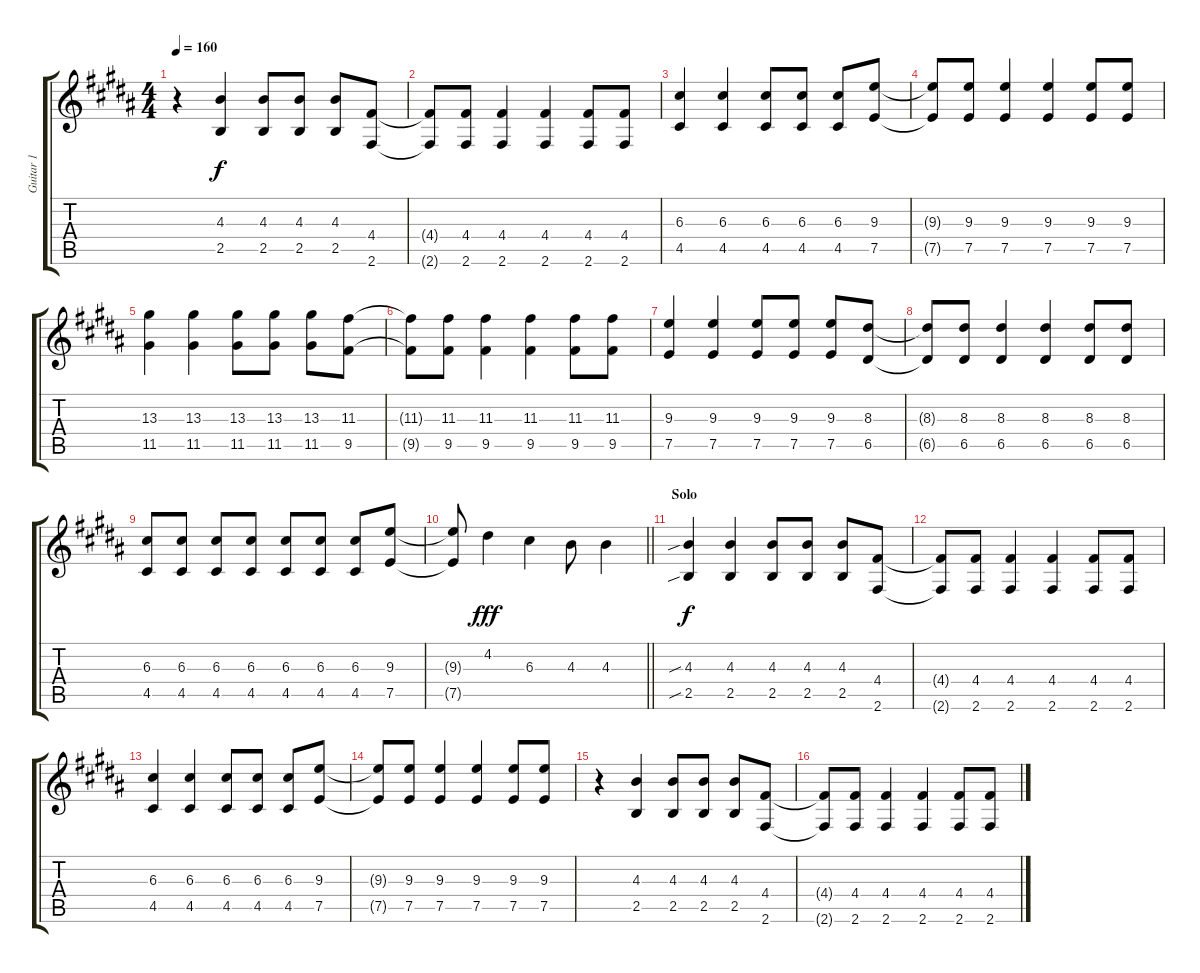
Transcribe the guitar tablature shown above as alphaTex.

\track ("Guitar 1" "Guitar 1") {instrument distortionguitar}
\staff {score tabs}
\tuning (E4 B3 G3 D3 A2 E2) {hide}
\ts (4 4)
\tempo 160
\clef g2
\ks b
r.4{dy f} (4.3 2.5).4 (4.3 2.5).8 (4.3 2.5).8 (4.3 2.5).8 (4.4 2.6).8 |
(4.4{t} 2.6{t}).8 (4.4 2.6).8 (4.4 2.6).4 (4.4 2.6).4 (4.4 2.6).8 (4.4 2.6).8 |
(6.3 4.5).4 (6.3 4.5).4 (6.3 4.5).8 (6.3 4.5).8 (6.3 4.5).8 (9.3 7.5).8 |
(9.3{t} 7.5{t}).8 (9.3 7.5).8 (9.3 7.5).4 (9.3 7.5).4 (9.3 7.5).8 (9.3 7.5).8 |
(13.3 11.5).4 (13.3 11.5).4 (13.3 11.5).8 (13.3 11.5).8 (13.3 11.5).8 (11.3 9.5).8 |
(11.3{t} 9.5{t}).8 (11.3 9.5).8 (11.3 9.5).4 (11.3 9.5).4 (11.3 9.5).8 (11.3 9.5).8 |
(9.3 7.5).4 (9.3 7.5).4 (9.3 7.5).8 (9.3 7.5).8 (9.3 7.5).8 (8.3 6.5).8 |
(8.3{t} 6.5{t}).8 (8.3 6.5).8 (8.3 6.5).4 (8.3 6.5).4 (8.3 6.5).8 (8.3 6.5).8 |
(6.3 4.5).8 (6.3 4.5).8 (6.3 4.5).8 (6.3 4.5).8 (6.3 4.5).8 (6.3 4.5).8 (6.3 4.5).8 (9.3 7.5).8 |
\barLineRight lightlight
(9.3{t} 7.5{t}).8 4.2.4{dy fff volume 12 instrument lead1square} 6.3.4 4.3.8 4.3.4 |
\section ("" "Solo")
(4.3{sib} 2.5{sib}).4{dy f volume 13 instrument distortionguitar} (4.3 2.5).4 (4.3 2.5).8 (4.3 2.5).8 (4.3 2.5).8 (4.4 2.6).8 |
(4.4{t} 2.6{t}).8 (4.4 2.6).8 (4.4 2.6).4 (4.4 2.6).4 (4.4 2.6).8 (4.4 2.6).8 |
(6.3 4.5).4 (6.3 4.5).4 (6.3 4.5).8 (6.3 4.5).8 (6.3 4.5).8 (9.3 7.5).8 |
(9.3{t} 7.5{t}).8 (9.3 7.5).8 (9.3 7.5).4 (9.3 7.5).4 (9.3 7.5).8 (9.3 7.5).8 |
r.4 (4.3 2.5).4 (4.3 2.5).8 (4.3 2.5).8 (4.3 2.5).8 (4.4 2.6).8 |
(4.4{t} 2.6{t}).8 (4.4 2.6).8 (4.4 2.6).4 (4.4 2.6).4 (4.4 2.6).8 (4.4 2.6).8
